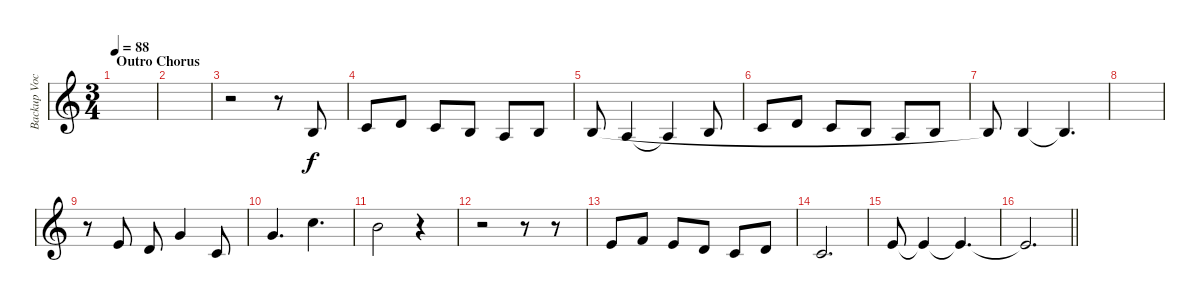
\track ("Backup Vocals" "Backup Voc") {instrument flute}
\staff {score}
\tuning (E4 B3 G3 D3 A2 E2) {hide}
\ts (3 4)
\section ("" "Outro Chorus")
\tempo 88
\clef g2
\ks c
|
|
r.2 r.8 4.3.8 |
5.3.8 7.3.8 5.3.8 4.3.8 2.3.8 4.3.8 |
0.2.8 2.3.4 2.3{t}.4 4.3.8 |
5.3.8 7.3.8 5.3.8 4.3.8 2.3.8 4.3.8 |
0.2{t}.8 4.3.4 4.3{t}.4{d} |
|
r.8 0.1.8 3.2.8 3.1.4 1.2.8 |
3.1.4{d} 8.1.4{d} |
7.1.2 r.4 |
r.2 r.8 r.8 |
5.2.8 6.2.8 0.1.8 7.3.8 5.3.8 3.2.8 |
1.2.2{d} |
0.1.8 0.1{t}.4 0.1{t}.4{d} |
\barLineRight lightlight
0.1{t}.2{d}
